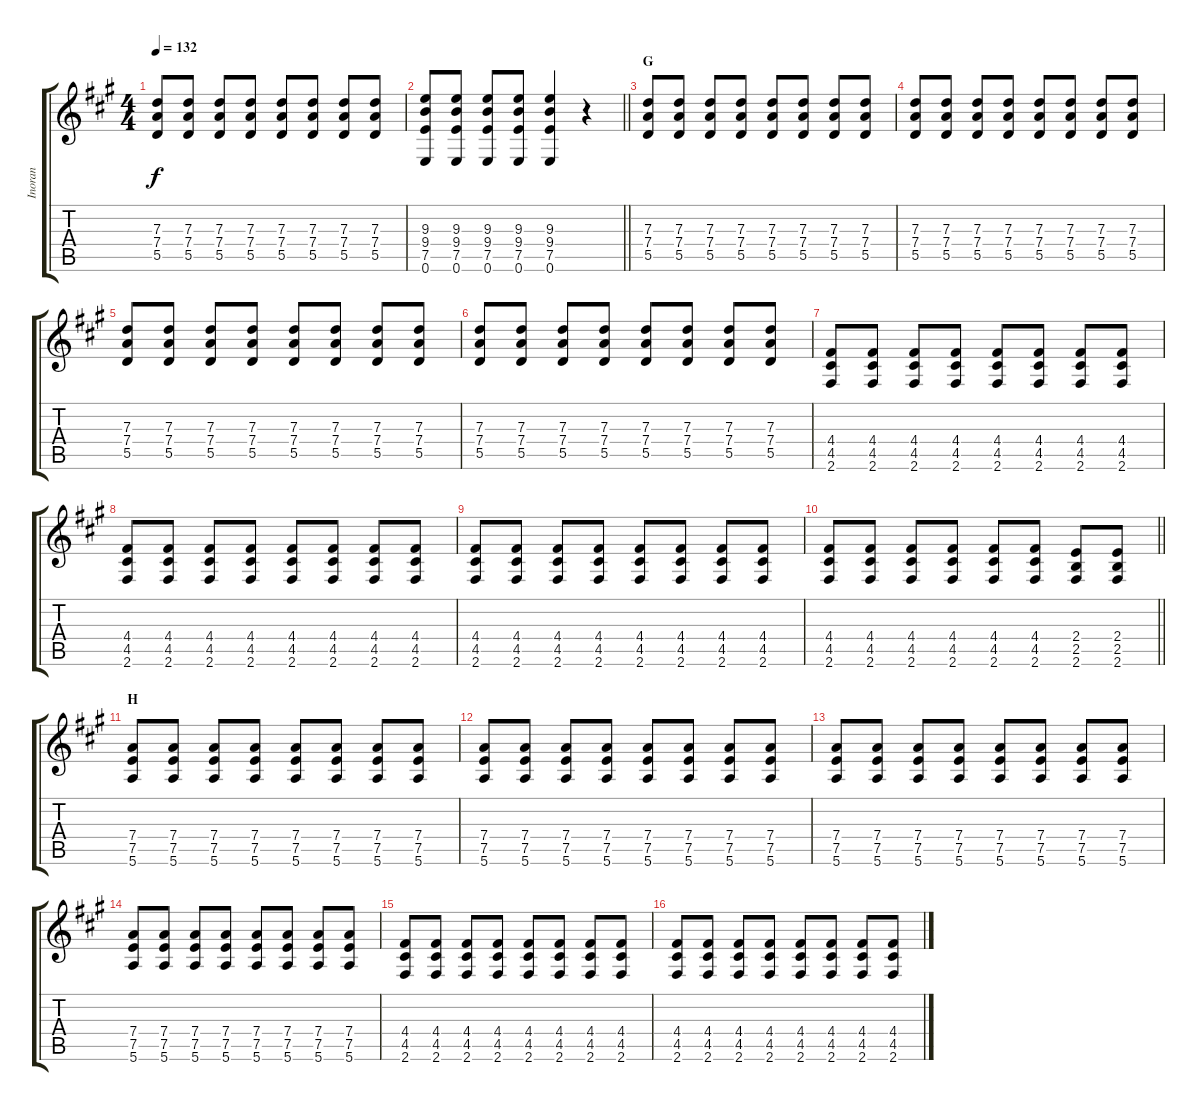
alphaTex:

\track ("Inoran" "Inoran") {instrument distortionguitar}
\staff {score tabs}
\tuning (E4 B3 G3 D3 A2 E2) {hide}
\ts (4 4)
\tempo 132
\clef g2
\ks a
(7.3 7.4 5.5).8{dy f} (7.3 7.4 5.5).8 (7.3 7.4 5.5).8 (7.3 7.4 5.5).8 (7.3 7.4 5.5).8 (7.3 7.4 5.5).8 (7.3 7.4 5.5).8 (7.3 7.4 5.5).8 |
\barLineRight lightlight
(9.3 9.4 7.5 0.6).8 (9.3 9.4 7.5 0.6).8 (9.3 9.4 7.5 0.6).8 (9.3 9.4 7.5 0.6).8 (9.3 9.4 7.5 0.6).4 r.4 |
\section ("" "G")
(7.3 7.4 5.5).8 (7.3 7.4 5.5).8 (7.3 7.4 5.5).8 (7.3 7.4 5.5).8 (7.3 7.4 5.5).8 (7.3 7.4 5.5).8 (7.3 7.4 5.5).8 (7.3 7.4 5.5).8 |
(7.3 7.4 5.5).8 (7.3 7.4 5.5).8 (7.3 7.4 5.5).8 (7.3 7.4 5.5).8 (7.3 7.4 5.5).8 (7.3 7.4 5.5).8 (7.3 7.4 5.5).8 (7.3 7.4 5.5).8 |
(7.3 7.4 5.5).8 (7.3 7.4 5.5).8 (7.3 7.4 5.5).8 (7.3 7.4 5.5).8 (7.3 7.4 5.5).8 (7.3 7.4 5.5).8 (7.3 7.4 5.5).8 (7.3 7.4 5.5).8 |
(7.3 7.4 5.5).8 (7.3 7.4 5.5).8 (7.3 7.4 5.5).8 (7.3 7.4 5.5).8 (7.3 7.4 5.5).8 (7.3 7.4 5.5).8 (7.3 7.4 5.5).8 (7.3 7.4 5.5).8 |
(4.4 4.5 2.6).8 (4.4 4.5 2.6).8 (4.4 4.5 2.6).8 (4.4 4.5 2.6).8 (4.4 4.5 2.6).8 (4.4 4.5 2.6).8 (4.4 4.5 2.6).8 (4.4 4.5 2.6).8 |
(4.4 4.5 2.6).8 (4.4 4.5 2.6).8 (4.4 4.5 2.6).8 (4.4 4.5 2.6).8 (4.4 4.5 2.6).8 (4.4 4.5 2.6).8 (4.4 4.5 2.6).8 (4.4 4.5 2.6).8 |
(4.4 4.5 2.6).8 (4.4 4.5 2.6).8 (4.4 4.5 2.6).8 (4.4 4.5 2.6).8 (4.4 4.5 2.6).8 (4.4 4.5 2.6).8 (4.4 4.5 2.6).8 (4.4 4.5 2.6).8 |
\barLineRight lightlight
(4.4 4.5 2.6).8 (4.4 4.5 2.6).8 (4.4 4.5 2.6).8 (4.4 4.5 2.6).8 (4.4 4.5 2.6).8 (4.4 4.5 2.6).8 (2.4 2.5 2.6).8 (2.4 2.5 2.6).8 |
\section ("" "H")
(7.4 7.5 5.6).8 (7.4 7.5 5.6).8 (7.4 7.5 5.6).8 (7.4 7.5 5.6).8 (7.4 7.5 5.6).8 (7.4 7.5 5.6).8 (7.4 7.5 5.6).8 (7.4 7.5 5.6).8 |
(7.4 7.5 5.6).8 (7.4 7.5 5.6).8 (7.4 7.5 5.6).8 (7.4 7.5 5.6).8 (7.4 7.5 5.6).8 (7.4 7.5 5.6).8 (7.4 7.5 5.6).8 (7.4 7.5 5.6).8 |
(7.4 7.5 5.6).8 (7.4 7.5 5.6).8 (7.4 7.5 5.6).8 (7.4 7.5 5.6).8 (7.4 7.5 5.6).8 (7.4 7.5 5.6).8 (7.4 7.5 5.6).8 (7.4 7.5 5.6).8 |
(7.4 7.5 5.6).8 (7.4 7.5 5.6).8 (7.4 7.5 5.6).8 (7.4 7.5 5.6).8 (7.4 7.5 5.6).8 (7.4 7.5 5.6).8 (7.4 7.5 5.6).8 (7.4 7.5 5.6).8 |
(4.4 4.5 2.6).8 (4.4 4.5 2.6).8 (4.4 4.5 2.6).8 (4.4 4.5 2.6).8 (4.4 4.5 2.6).8 (4.4 4.5 2.6).8 (4.4 4.5 2.6).8 (4.4 4.5 2.6).8 |
(4.4 4.5 2.6).8 (4.4 4.5 2.6).8 (4.4 4.5 2.6).8 (4.4 4.5 2.6).8 (4.4 4.5 2.6).8 (4.4 4.5 2.6).8 (4.4 4.5 2.6).8 (4.4 4.5 2.6).8
